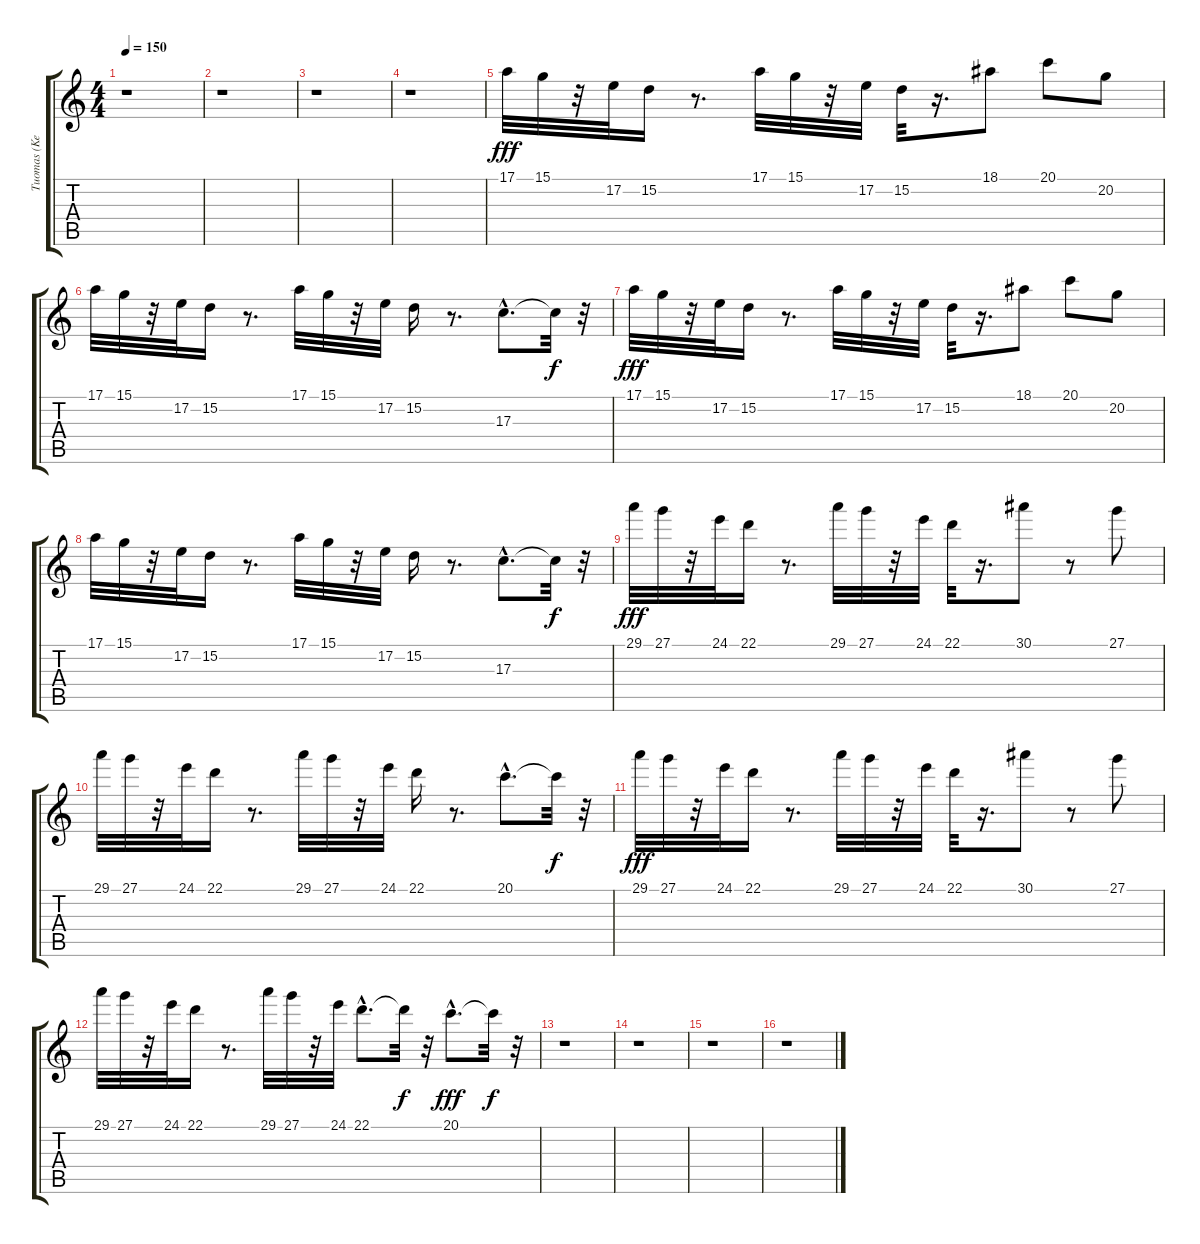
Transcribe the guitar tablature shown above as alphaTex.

\track ("Tuomas (Keyboard 2)" "Tuomas (Ke") {instrument acousticgrandpiano}
\staff {score tabs}
\tuning (E4 B3 G3 D3 A2 E2) {hide}
\ts (4 4)
\tempo 150
\clef g2
\ks c
r.1{dy fff} |
r.1 |
r.1 |
r.1 |
17.1.32 15.1.32 r.32 17.2.32 15.2.16 r.8{d} 17.1.32 15.1.32 r.32 17.2.32 15.2.32 r.16{d} 18.1.8 20.1.8 20.2.8 |
17.1.32 15.1.32 r.32 17.2.32 15.2.16 r.8{d} 17.1.32 15.1.32 r.32 17.2.32 15.2.16 r.8{d} 17.3{hac}.8{d} 17.3{t}.32{dy f} r.32 |
17.1.32{dy fff} 15.1.32 r.32 17.2.32 15.2.16 r.8{d} 17.1.32 15.1.32 r.32 17.2.32 15.2.32 r.16{d} 18.1.8 20.1.8 20.2.8 |
17.1.32 15.1.32 r.32 17.2.32 15.2.16 r.8{d} 17.1.32 15.1.32 r.32 17.2.32 15.2.16 r.8{d} 17.3{hac}.8{d} 17.3{t}.32{dy f} r.32 |
29.1.32{dy fff} 27.1.32 r.32 24.1.32 22.1.16 r.8{d} 29.1.32 27.1.32 r.32 24.1.32 22.1.32 r.16{d} 30.1.8 r.8 27.1.8 |
29.1.32 27.1.32 r.32 24.1.32 22.1.16 r.8{d} 29.1.32 27.1.32 r.32 24.1.32 22.1.16 r.8{d} 20.1{hac}.8{d} 20.1{t}.32{dy f} r.32 |
29.1.32{dy fff} 27.1.32 r.32 24.1.32 22.1.16 r.8{d} 29.1.32 27.1.32 r.32 24.1.32 22.1.32 r.16{d} 30.1.8 r.8 27.1.8 |
29.1.32 27.1.32 r.32 24.1.32 22.1.16 r.8{d} 29.1.32 27.1.32 r.32 24.1.32 22.1{hac}.8{d} 22.1{t}.32{dy f} r.32 20.1{hac}.8{d dy fff} 20.1{t}.32{dy f} r.32 |
r.1 |
r.1 |
r.1 |
r.1
